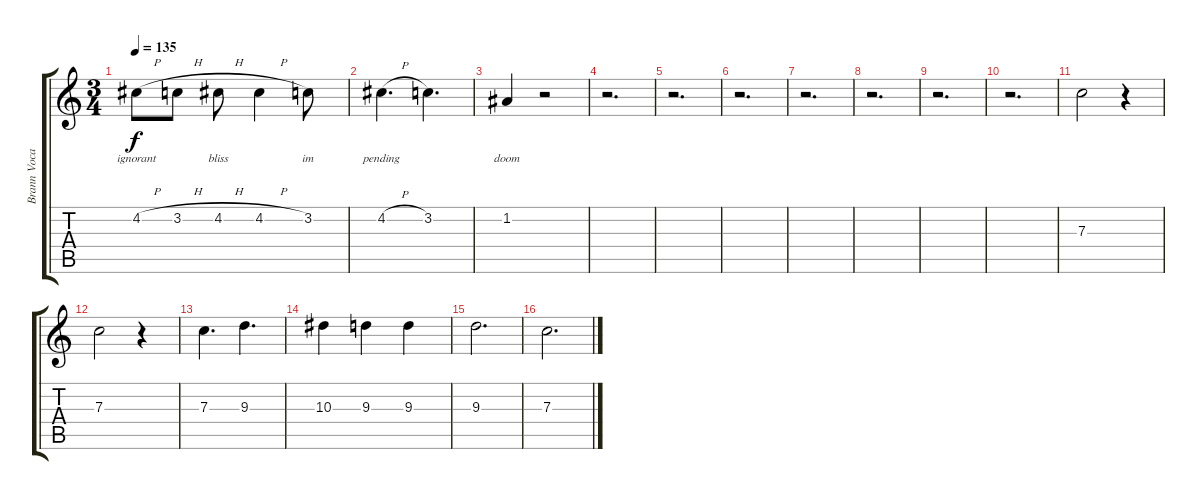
\track ("Brann Vocals" "Brann Voca") {instrument overdrivenguitar}
\staff {score tabs}
\tuning (D4 A3 F3 C3 G2 C2) {hide}
\ts (3 4)
\tempo 135
\clef g2
\ks c
4.2{h}.8{lyrics (0 "ignorant") lyrics (1 "") lyrics (2 "") lyrics (3 "") lyrics (4 "") dy f} 3.2{h}.8{lyrics (0 "") lyrics (1 "") lyrics (2 "") lyrics (3 "") lyrics (4 "")} 4.2{h}.8{lyrics (0 "bliss") lyrics (1 "") lyrics (2 "") lyrics (3 "") lyrics (4 "")} 4.2{h}.4{lyrics (0 "") lyrics (1 "") lyrics (2 "") lyrics (3 "") lyrics (4 "")} 3.2.8{lyrics (0 "im") lyrics (1 "") lyrics (2 "") lyrics (3 "") lyrics (4 "")} |
4.2{h}.4{d lyrics (0 "pending") lyrics (1 "") lyrics (2 "") lyrics (3 "") lyrics (4 "")} 3.2.4{d lyrics (0 "") lyrics (1 "") lyrics (2 "") lyrics (3 "") lyrics (4 "")} |
1.2.4{lyrics (0 "doom") lyrics (1 "") lyrics (2 "") lyrics (3 "") lyrics (4 "")} r.2 |
r.2{d} |
r.2{d} |
r.2{d} |
r.2{d} |
r.2{d} |
r.2{d} |
r.2{d} |
7.3.2 r.4 |
7.3.2 r.4 |
7.3.4{d} 9.3.4{d} |
10.3.4 9.3.4 9.3.4 |
9.3.2{d} |
7.3.2{d}
